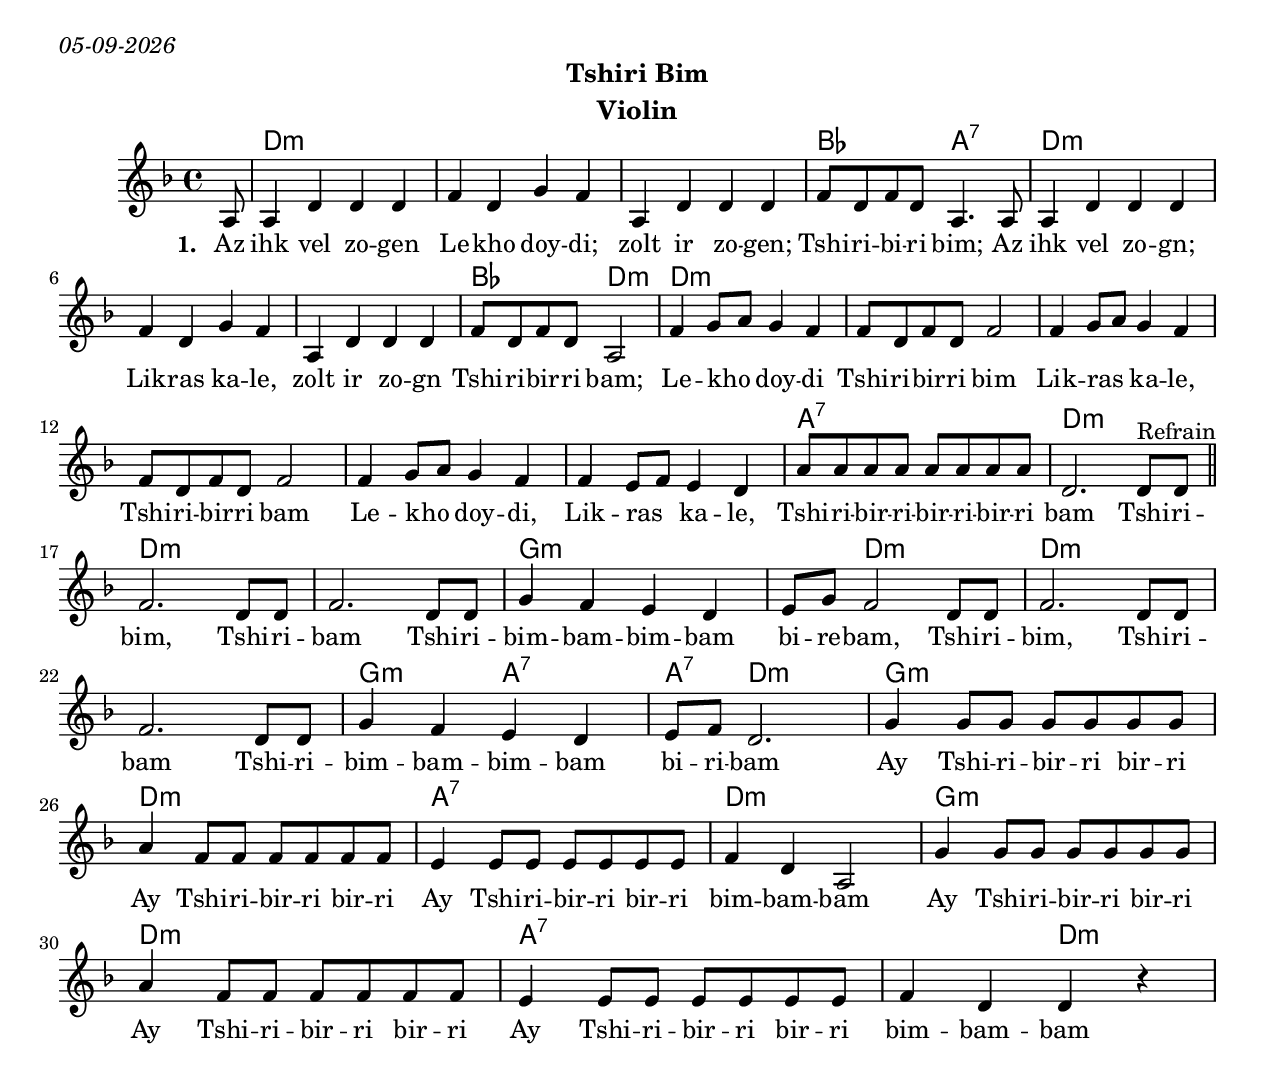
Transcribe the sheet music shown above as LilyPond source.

\version "2.18.0"
\include "english.ly"
\paper{
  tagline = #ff
  print-all-headers = ##t
  #(set-paper-size "letter")
}
date = #(strftime "%d-%m-%Y" (localtime (current-time)))

\markup{ \italic{ \date }  }

%\markup{ Got something to say? }

global = {
  \clef treble
  \key g \minor
  \time 4/4
  \set Score.markFormatter = #format-mark-box-alphabet
}

%#################################### Melody ########################
%melody =  \transpose c d \relative c' {  %transpose for clarinet
melody = \relative c' {
  \global
  \partial 8 d8   %lead in notes
   d4 g g g
   bf g c bf
   d, g g g
   bf8 g bf g d4.d8

   d4 g g g
   bf g c bf
   d, g g g
   bf8 g bf g d2

   bf'4 c8 d c4 bf
   bf8 g bf g bf2
   bf4 c8 d c4 bf
   bf8 g bf g bf2

   bf4 c8 d c4 bf
   bf4 a8 bf a4 g
   d'8 d d d d d d d
   g,2.   g8 ^Refrain g
   \break
   %refrain
   bf2. g8 g
   bf2. g8 g
   c4 bf a g



   a8 c bf2 g8 g

   bf2. g8 g
   \break
   bf2. g8 g
   c4 bf a g
   a8 bf g2.

   c4 c8 c c c c c|
   \break
   d4 bf8 bf bf bf bf bf
   a4 a8 a a a a a
   bf4 g d2


   c'4 c8 c c c c c|
   d4 bf8 bf bf bf bf bf
   a4 a8 a a a a a
   bf4 g g r


}
%################################# Lyrics #####################
\addlyrics{ \set stanza = #"1. "

    Az ihk vel zo -- gen Le -- kho doy -- di;
    zolt ir zo -- gen; Tshi -- ri -- bi -- ri bim;
    Az ihk vel zo -- gn; Lik -- ras ka -- le,
    zolt ir zo -- gn Tshi -- ri -- bir -- ri bam;

    Le -- kho _ doy -- di Tshi -- ri -- bir -- ri bim
    Lik -- ras  _ ka -- le, Tshi -- ri -- bir -- ri bam

     Le -- kho _ doy -- di, Lik -- ras  _ ka -- le,
     Tshi -- ri -- bir -- ri -- bir -- ri -- bir -- ri bam
     % refrain
     Tshi -- ri -- bim, Tshi -- ri -- bam
     Tshi -- ri -- bim -- bam -- bim -- bam
     bi -- re -- bam,

     Tshi -- ri -- bim, Tshi -- ri -- bam
     Tshi -- ri -- bim -- bam -- bim -- bam bi -- ri -- bam

     Ay Tshi -- ri -- bir -- ri  bir -- ri
     Ay Tshi -- ri -- bir -- ri  bir -- ri
     Ay Tshi -- ri -- bir -- ri  bir -- ri
     bim -- bam -- bam

     Ay Tshi -- ri -- bir -- ri  bir -- ri
     Ay Tshi -- ri -- bir -- ri  bir -- ri
     Ay Tshi -- ri -- bir -- ri  bir -- ri
       bim -- bam -- bam
}
 %################################# Chords #######################
harmonies = \chordmode {
  s8
  g1*3:m
  ef2 d2:7
  g1*3:m
  ef2 g2:m
  g1*6:m
  d1:7
  g1:m \bar"||"
  %b
  g1*2:m
  c4*5:m
  g4*3:m
  g1*2:m
  c2:m d2:7
  d4:7 g4*3:m
  c1:m
  g1:m
  d1:7
  g1:m
  c1:m
  g1:m
  d2*3:7

  g2:m
}

\score {
  <<
    \new ChordNames {
      \set chordChanges = ##f
      \transpose g d \harmonies
    }
    \new Staff  \transpose g d \melody
  >>
  \header{
    title= ""
    subtitle="Tshiri Bim"
    composer= ""
    instrument = "Violin"
    arranger= ""
  }
  \midi{\tempo 4 = 120}
  \layout{indent = 1.0\cm}
}
%{
% more verses:
\markup{}
\markup {
  \fill-line {
    \hspace #0.1 % distance from left margin
    \column {
      \line { "1."
	\column {
	  ""
	}
      }
      \hspace #0.2 % vertical distance between verses
      \line { "2."
	\column {
	 ""
	}
      }
    }
    \hspace #0.1  % horiz. distance between columns
    \column {
      \line { "3."
	\column {
	  ""
	}
      }
      \hspace #0.2 % distance between verses
      \line { "4."
	\column {
	 ""
	}
      }
    }
    \hspace #0.1 % distance to right margin
  }
}

%}
